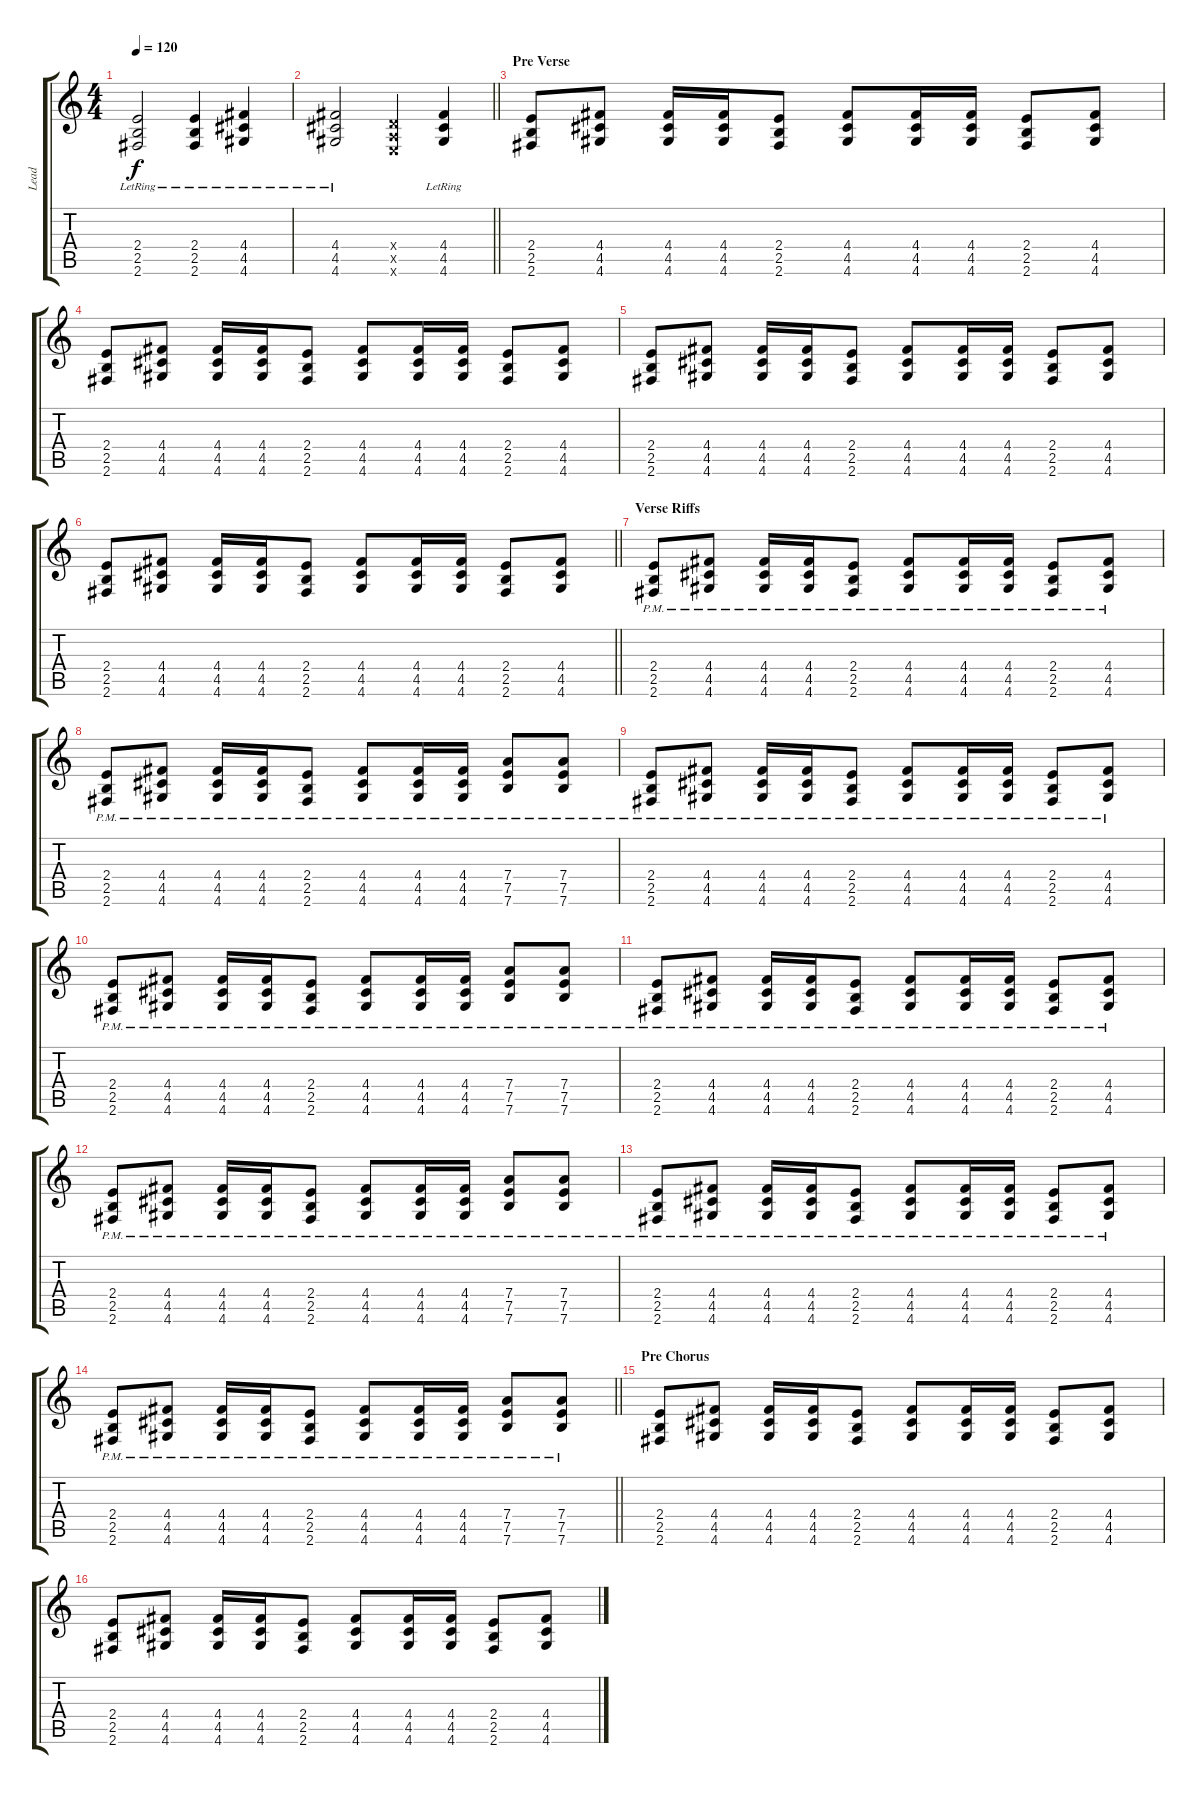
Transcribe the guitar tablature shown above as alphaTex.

\track ("Lead" "Lead") {instrument distortionguitar}
\staff {score tabs}
\tuning (E4 B3 G3 D3 A2 E2) {hide}
\ts (4 4)
\tempo 120
\clef g2
\ks c
(2.4{lr} 2.5{lr} 2.6{lr}).2{dy f} (2.4{lr} 2.5{lr} 2.6{lr}).4 (4.4{lr} 4.5{lr} 4.6{lr}).4 |
\barLineRight lightlight
(4.4{lr} 4.5{lr} 4.6{lr}).2 (0.4{x} 0.5{x} 0.6{x}).4 (4.4{lr} 4.5{lr} 4.6{lr}).4 |
\section ("" "Pre Verse")
(2.4 2.5 2.6).8 (4.4 4.5 4.6).8 (4.4 4.5 4.6).16 (4.4 4.5 4.6).16 (2.4 2.5 2.6).8 (4.4 4.5 4.6).8 (4.4 4.5 4.6).16 (4.4 4.5 4.6).16 (2.4 2.5 2.6).8 (4.4 4.5 4.6).8 |
(2.4 2.5 2.6).8 (4.4 4.5 4.6).8 (4.4 4.5 4.6).16 (4.4 4.5 4.6).16 (2.4 2.5 2.6).8 (4.4 4.5 4.6).8 (4.4 4.5 4.6).16 (4.4 4.5 4.6).16 (2.4 2.5 2.6).8 (4.4 4.5 4.6).8 |
(2.4 2.5 2.6).8 (4.4 4.5 4.6).8 (4.4 4.5 4.6).16 (4.4 4.5 4.6).16 (2.4 2.5 2.6).8 (4.4 4.5 4.6).8 (4.4 4.5 4.6).16 (4.4 4.5 4.6).16 (2.4 2.5 2.6).8 (4.4 4.5 4.6).8 |
\barLineRight lightlight
(2.4 2.5 2.6).8 (4.4 4.5 4.6).8 (4.4 4.5 4.6).16 (4.4 4.5 4.6).16 (2.4 2.5 2.6).8 (4.4 4.5 4.6).8 (4.4 4.5 4.6).16 (4.4 4.5 4.6).16 (2.4 2.5 2.6).8 (4.4 4.5 4.6).8 |
\section ("" "Verse Riffs")
(2.4{pm} 2.5{pm} 2.6{pm}).8 (4.4{pm} 4.5{pm} 4.6{pm}).8 (4.4{pm} 4.5{pm} 4.6{pm}).16 (4.4{pm} 4.5{pm} 4.6{pm}).16 (2.4{pm} 2.5{pm} 2.6{pm}).8 (4.4{pm} 4.5{pm} 4.6{pm}).8 (4.4{pm} 4.5{pm} 4.6{pm}).16 (4.4{pm} 4.5{pm} 4.6{pm}).16 (2.4{pm} 2.5{pm} 2.6{pm}).8 (4.4{pm} 4.5{pm} 4.6{pm}).8 |
(2.4{pm} 2.5{pm} 2.6{pm}).8 (4.4{pm} 4.5{pm} 4.6{pm}).8 (4.4{pm} 4.5{pm} 4.6{pm}).16 (4.4{pm} 4.5{pm} 4.6{pm}).16 (2.4{pm} 2.5{pm} 2.6{pm}).8 (4.4{pm} 4.5{pm} 4.6{pm}).8 (4.4{pm} 4.5{pm} 4.6{pm}).16 (4.4{pm} 4.5{pm} 4.6{pm}).16 (7.4{pm} 7.5{pm} 7.6{pm}).8 (7.4{pm} 7.5{pm} 7.6{pm}).8 |
(2.4{pm} 2.5{pm} 2.6{pm}).8 (4.4{pm} 4.5{pm} 4.6{pm}).8 (4.4{pm} 4.5{pm} 4.6{pm}).16 (4.4{pm} 4.5{pm} 4.6{pm}).16 (2.4{pm} 2.5{pm} 2.6{pm}).8 (4.4{pm} 4.5{pm} 4.6{pm}).8 (4.4{pm} 4.5{pm} 4.6{pm}).16 (4.4{pm} 4.5{pm} 4.6{pm}).16 (2.4{pm} 2.5{pm} 2.6{pm}).8 (4.4{pm} 4.5{pm} 4.6{pm}).8 |
(2.4{pm} 2.5{pm} 2.6{pm}).8 (4.4{pm} 4.5{pm} 4.6{pm}).8 (4.4{pm} 4.5{pm} 4.6{pm}).16 (4.4{pm} 4.5{pm} 4.6{pm}).16 (2.4{pm} 2.5{pm} 2.6{pm}).8 (4.4{pm} 4.5{pm} 4.6{pm}).8 (4.4{pm} 4.5{pm} 4.6{pm}).16 (4.4{pm} 4.5{pm} 4.6{pm}).16 (7.4{pm} 7.5{pm} 7.6{pm}).8 (7.4{pm} 7.5{pm} 7.6{pm}).8 |
(2.4{pm} 2.5{pm} 2.6{pm}).8 (4.4{pm} 4.5{pm} 4.6{pm}).8 (4.4{pm} 4.5{pm} 4.6{pm}).16 (4.4{pm} 4.5{pm} 4.6{pm}).16 (2.4{pm} 2.5{pm} 2.6{pm}).8 (4.4{pm} 4.5{pm} 4.6{pm}).8 (4.4{pm} 4.5{pm} 4.6{pm}).16 (4.4{pm} 4.5{pm} 4.6{pm}).16 (2.4{pm} 2.5{pm} 2.6{pm}).8 (4.4{pm} 4.5{pm} 4.6{pm}).8 |
(2.4{pm} 2.5{pm} 2.6{pm}).8 (4.4{pm} 4.5{pm} 4.6{pm}).8 (4.4{pm} 4.5{pm} 4.6{pm}).16 (4.4{pm} 4.5{pm} 4.6{pm}).16 (2.4{pm} 2.5{pm} 2.6{pm}).8 (4.4{pm} 4.5{pm} 4.6{pm}).8 (4.4{pm} 4.5{pm} 4.6{pm}).16 (4.4{pm} 4.5{pm} 4.6{pm}).16 (7.4{pm} 7.5{pm} 7.6{pm}).8 (7.4{pm} 7.5{pm} 7.6{pm}).8 |
(2.4{pm} 2.5{pm} 2.6{pm}).8 (4.4{pm} 4.5{pm} 4.6{pm}).8 (4.4{pm} 4.5{pm} 4.6{pm}).16 (4.4{pm} 4.5{pm} 4.6{pm}).16 (2.4{pm} 2.5{pm} 2.6{pm}).8 (4.4{pm} 4.5{pm} 4.6{pm}).8 (4.4{pm} 4.5{pm} 4.6{pm}).16 (4.4{pm} 4.5{pm} 4.6{pm}).16 (2.4{pm} 2.5{pm} 2.6{pm}).8 (4.4{pm} 4.5{pm} 4.6{pm}).8 |
\barLineRight lightlight
(2.4{pm} 2.5{pm} 2.6{pm}).8 (4.4{pm} 4.5{pm} 4.6{pm}).8 (4.4{pm} 4.5{pm} 4.6{pm}).16 (4.4{pm} 4.5{pm} 4.6{pm}).16 (2.4{pm} 2.5{pm} 2.6{pm}).8 (4.4{pm} 4.5{pm} 4.6{pm}).8 (4.4{pm} 4.5{pm} 4.6{pm}).16 (4.4{pm} 4.5{pm} 4.6{pm}).16 (7.4{pm} 7.5{pm} 7.6{pm}).8 (7.4{pm} 7.5{pm} 7.6{pm}).8 |
\section ("" "Pre Chorus")
(2.4 2.5 2.6).8 (4.4 4.5 4.6).8 (4.4 4.5 4.6).16 (4.4 4.5 4.6).16 (2.4 2.5 2.6).8 (4.4 4.5 4.6).8 (4.4 4.5 4.6).16 (4.4 4.5 4.6).16 (2.4 2.5 2.6).8 (4.4 4.5 4.6).8 |
(2.4 2.5 2.6).8 (4.4 4.5 4.6).8 (4.4 4.5 4.6).16 (4.4 4.5 4.6).16 (2.4 2.5 2.6).8 (4.4 4.5 4.6).8 (4.4 4.5 4.6).16 (4.4 4.5 4.6).16 (2.4 2.5 2.6).8 (4.4 4.5 4.6).8
